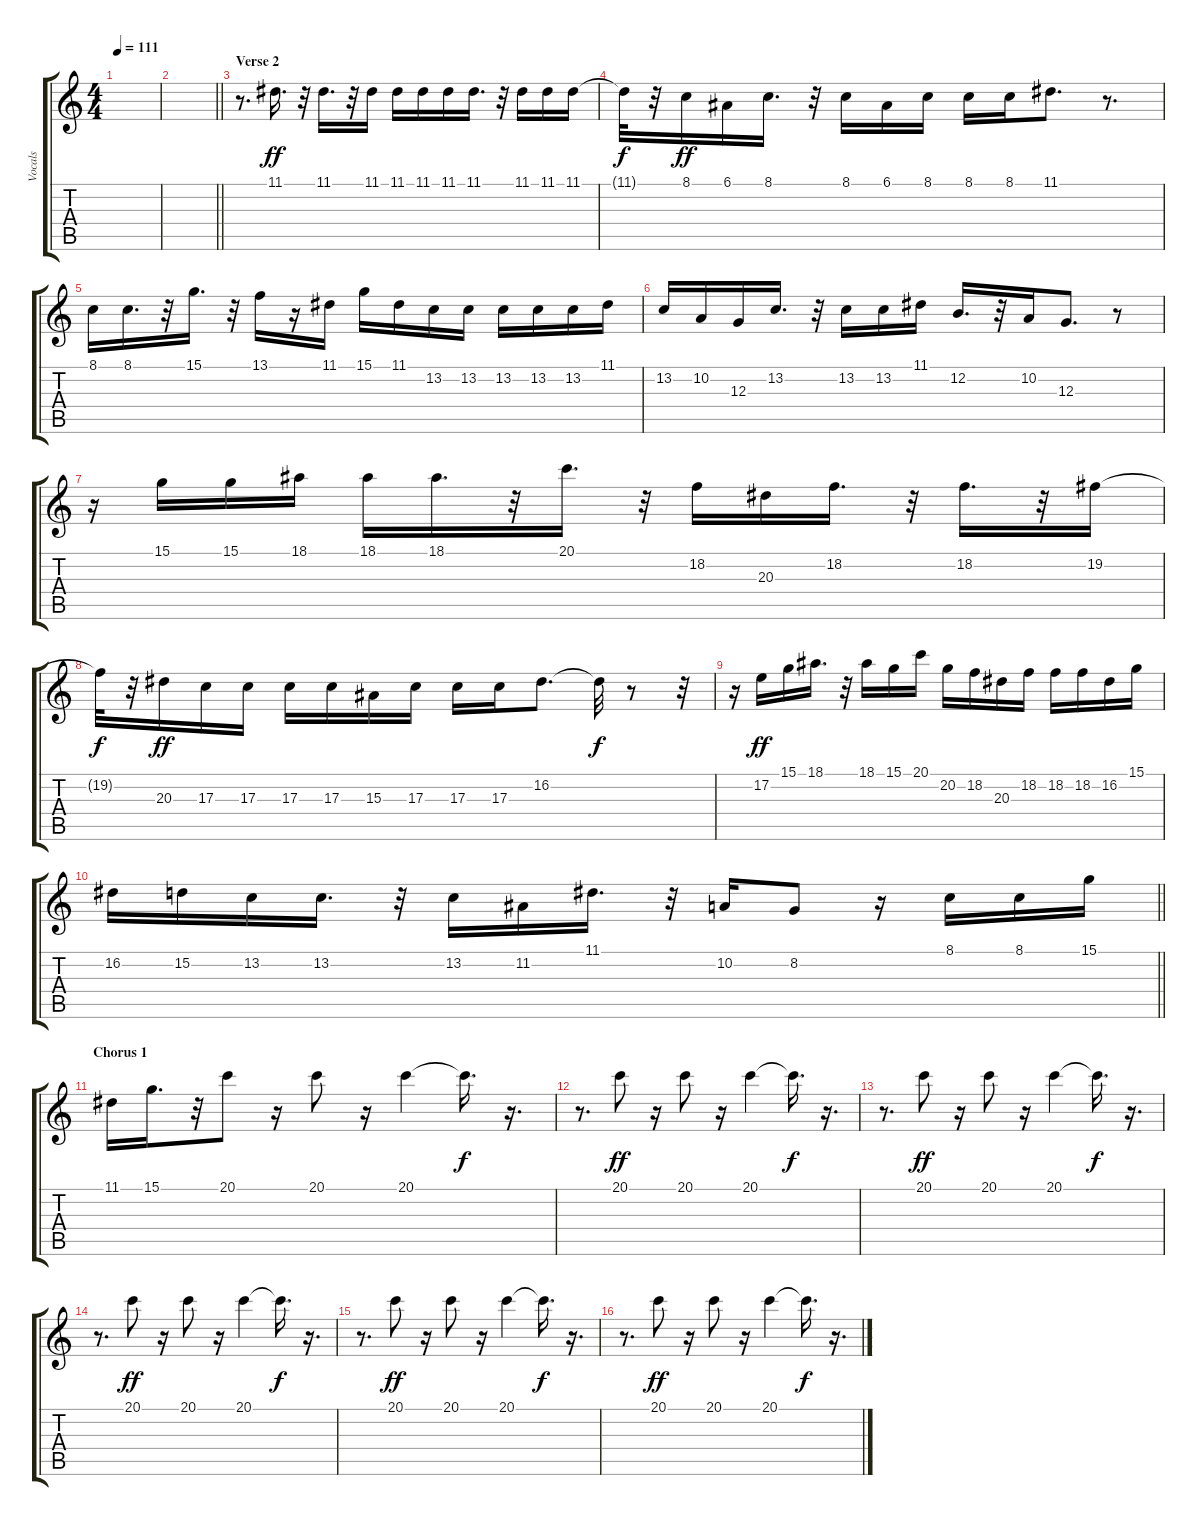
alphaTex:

\track ("Vocals" "Vocals") {instrument altosax}
\staff {score tabs}
\tuning (E4 B3 G3 D3 A2 E2) {hide}
\ts (4 4)
\tempo 111
\clef g2
\ks c
|
\barLineRight lightlight
|
\section ("" "Verse 2")
r.8{d} 11.1.16{d dy ff} r.32 11.1.16{d} r.32 11.1.16 11.1.16 11.1.16 11.1.16 11.1.16{d} r.32 11.1.16 11.1.16 11.1.16 |
11.1{t}.32{dy f} r.32 8.1.16{dy ff} 6.1.16 8.1.16{d} r.32 8.1.16 6.1.16 8.1.16 8.1.16 8.1.16 11.1.8{d} r.8{d} |
8.1.16 8.1.16{d} r.32 15.1.16{d} r.32 13.1.16 r.16 11.1.16 15.1.16 11.1.16 13.2.16 13.2.16 13.2.16 13.2.16 13.2.16 11.1.16 |
13.2.16 10.2.16 12.3.16 13.2.16{d} r.32 13.2.16 13.2.16 11.1.16 12.2.16{d} r.32 10.2.16 12.3.8{d} r.8 |
r.16 15.1.16 15.1.16 18.1.16 18.1.16 18.1.16{d} r.32 20.1.16{d} r.32 18.2.16 20.3.16 18.2.16{d} r.32 18.2.16{d} r.32 19.2.16 |
19.2{t}.32{dy f} r.32 20.3.16{dy ff} 17.3.16 17.3.16 17.3.16 17.3.16 15.3.16 17.3.16 17.3.16 17.3.16 16.2.8{d} 16.2{t}.32{dy f} r.8 r.32 |
r.16 17.2.16{dy ff} 15.1.16 18.1.16{d} r.32 18.1.16 15.1.16 20.1.16 20.2.16 18.2.16 20.3.16 18.2.16 18.2.16 18.2.16 16.2.16 15.1.16 |
\barLineRight lightlight
16.2.16 15.2.16 13.2.16 13.2.16{d} r.32 13.2.16 11.2.16 11.1.16{d} r.32 10.2.16 8.2.8 r.16 8.1.16 8.1.16 15.1.16 |
\section ("" "Chorus 1")
11.1.16 15.1.16{d} r.32 20.1.8 r.16 20.1.8 r.16 20.1.4 20.1{t}.16{d dy f} r.16{d} |
r.8{d} 20.1.8{dy ff} r.16 20.1.8 r.16 20.1.4 20.1{t}.16{d dy f} r.16{d} |
r.8{d} 20.1.8{dy ff} r.16 20.1.8 r.16 20.1.4 20.1{t}.16{d dy f} r.16{d} |
r.8{d} 20.1.8{dy ff} r.16 20.1.8 r.16 20.1.4 20.1{t}.16{d dy f} r.16{d} |
r.8{d} 20.1.8{dy ff} r.16 20.1.8 r.16 20.1.4 20.1{t}.16{d dy f} r.16{d} |
r.8{d} 20.1.8{dy ff} r.16 20.1.8 r.16 20.1.4 20.1{t}.16{d dy f} r.16{d}
